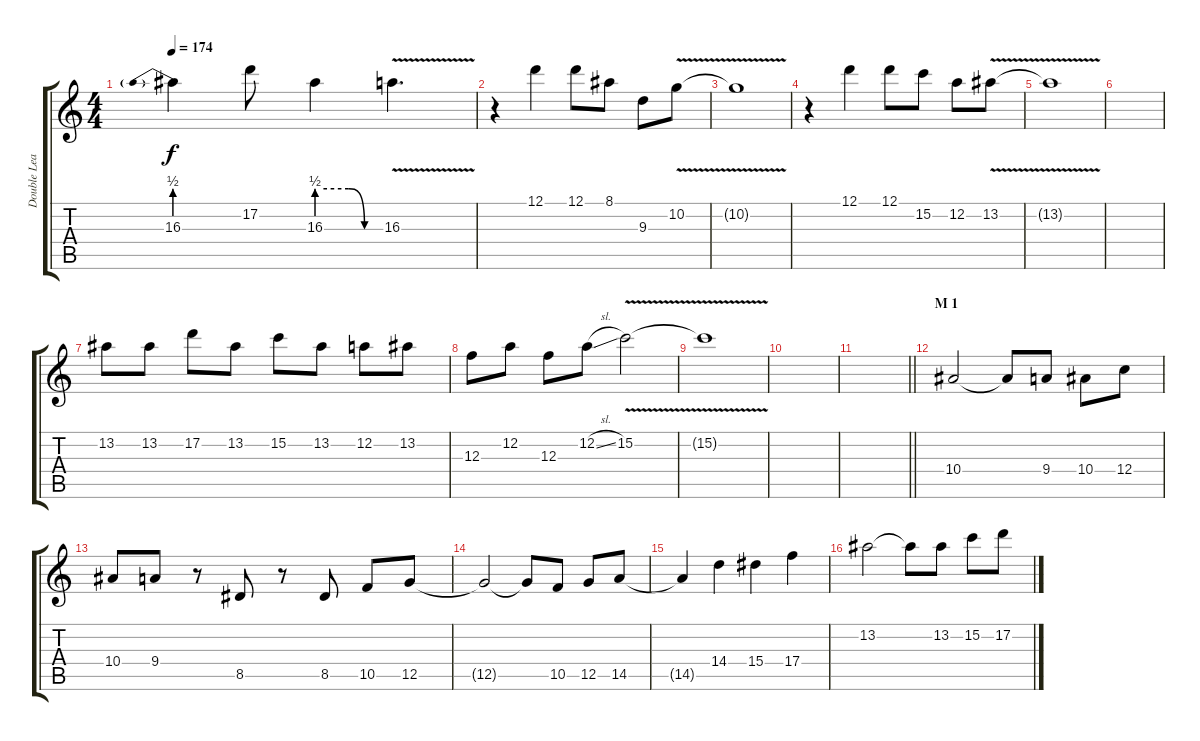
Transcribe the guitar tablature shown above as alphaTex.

\track ("Double Lead" "Double Lea") {instrument overdrivenguitar}
\staff {score tabs}
\tuning (D4 A3 F3 C3 G2 D2) {hide}
\ts (4 4)
\tempo 174
\clef g2
\ks c
16.3{be (prebend 0 2 60 2)}.4{dy f} 17.2.8 16.3{be (custom 0 2 30 2 45 0 58 0 60 0)}.4 16.3{v}.4{d} |
r.4 12.1.4 12.1.8 8.1.8 9.3.8 10.2{v}.8 |
10.2{t}.1 |
r.4 12.1.4 12.1.8 15.2.8 12.2.8 13.2{v}.8 |
13.2{t}.1 |
|
13.2.8 13.2.8 17.2.8 13.2.8 15.2.8 13.2.8 12.2.8 13.2.8 |
12.3.8 12.2.8 12.3.8 12.2{sl}.8 15.2{v}.2 |
15.2{t}.1 |
|
\barLineRight lightlight
|
\section ("" "M 1")
10.4.2 10.4{t}.8 9.4.8 10.4.8 12.4.8 |
10.4.8 9.4.8 r.8 8.5.8 r.8 8.5.8 10.5.8 12.5.8 |
12.5{t}.2 12.5{t}.8 10.5.8 12.5.8 14.5.8 |
14.5{t}.4 14.4.4 15.4.4 17.4.4 |
13.2.2 13.2{t}.8 13.2.8 15.2.8 17.2.8
